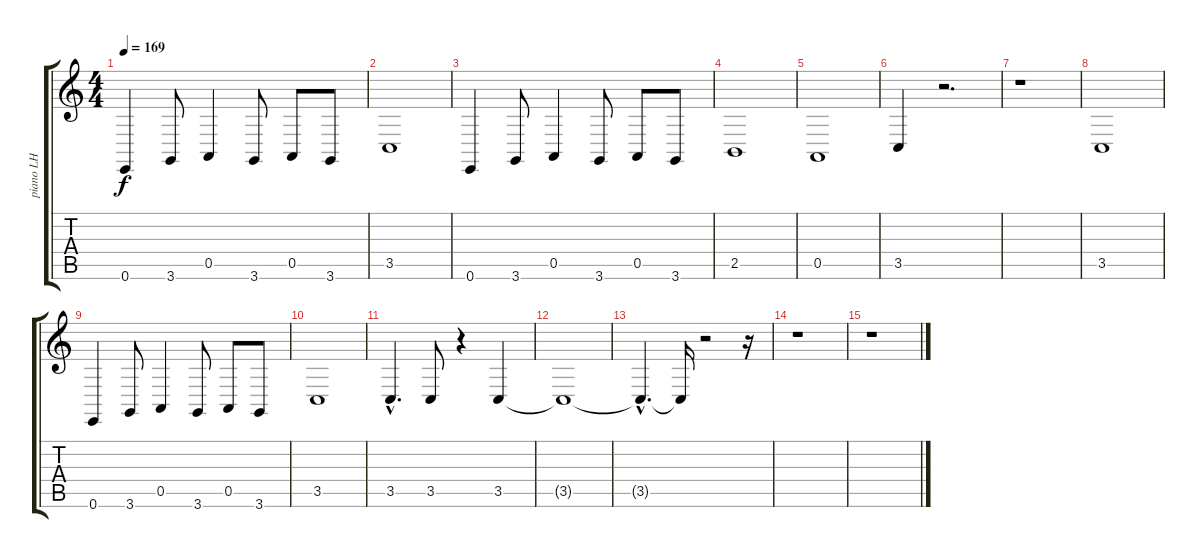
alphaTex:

\track ("piano LH" "piano LH") {instrument brightacousticpiano}
\staff {score tabs}
\tuning (E4 B3 G3 D3 A2 E2) {hide}
\ts (4 4)
\tempo 169
\clef g2
\ks c
0.6.4{dy f} 3.6.8 0.5.4 3.6.8 0.5.8 3.6.8 |
3.5.1 |
0.6.4 3.6.8 0.5.4 3.6.8 0.5.8 3.6.8 |
2.5.1 |
0.5.1 |
3.5.4 r.2{d} |
r.1 |
3.5.1 |
0.6.4 3.6.8 0.5.4 3.6.8 0.5.8 3.6.8 |
3.5.1 |
3.5{hac}.4{d} 3.5.8 r.4 3.5.4 |
3.5{t}.1 |
3.5{hac t}.4{d} 3.5{t}.16 r.2 r.16 |
r.1 |
r.1
